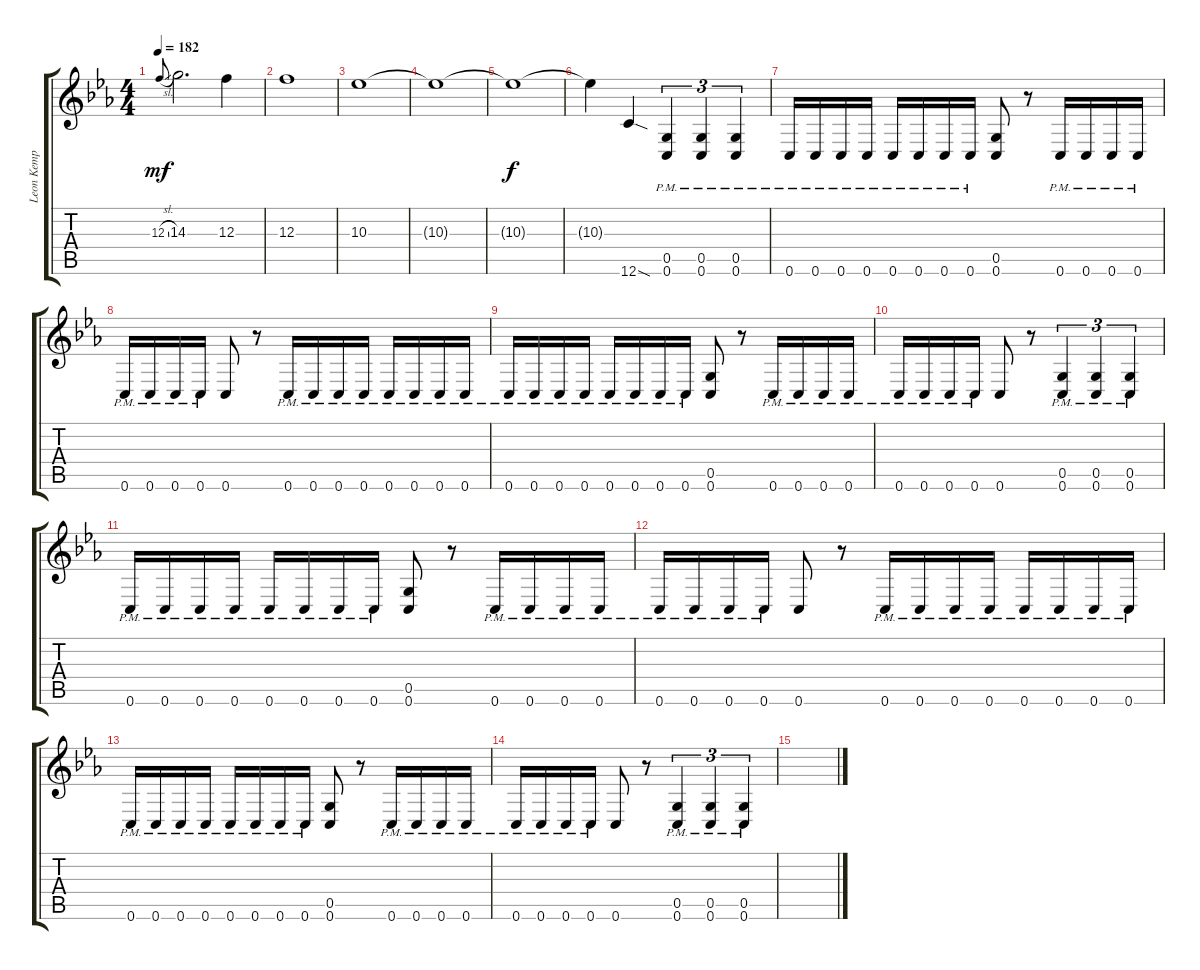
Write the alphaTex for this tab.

\track ("Leon Kemp" "Leon Kemp") {instrument distortionguitar}
\staff {score tabs}
\tuning (D4 A3 F3 C3 G2 C2) {hide}
\ts (4 4)
\tempo 182
\clef g2
\ks eb
12.3{sl}.8{gr onbeat dy mf} 14.3.2{d} 12.3.4 |
12.3.1 |
10.3.1 |
10.3{t}.1 |
10.3{t}.1{dy f} |
10.3{t}.4 12.6{sod}.4 (0.5{pm} 0.6{pm}).4{tu (3 2)} (0.5{pm} 0.6{pm}).4{tu (3 2)} (0.5{pm} 0.6{pm}).4{tu (3 2)} |
0.6{pm}.16 0.6{pm}.16 0.6{pm}.16 0.6{pm}.16 0.6{pm}.16 0.6{pm}.16 0.6{pm}.16 0.6{pm}.16 (0.5 0.6).8 r.8 0.6{pm}.16 0.6{pm}.16 0.6{pm}.16 0.6{pm}.16 |
0.6{pm}.16 0.6{pm}.16 0.6{pm}.16 0.6{pm}.16 0.6.8 r.8 0.6{pm}.16 0.6{pm}.16 0.6{pm}.16 0.6{pm}.16 0.6{pm}.16 0.6{pm}.16 0.6{pm}.16 0.6{pm}.16 |
0.6{pm}.16 0.6{pm}.16 0.6{pm}.16 0.6{pm}.16 0.6{pm}.16 0.6{pm}.16 0.6{pm}.16 0.6{pm}.16 (0.5 0.6).8 r.8 0.6{pm}.16 0.6{pm}.16 0.6{pm}.16 0.6{pm}.16 |
0.6{pm}.16 0.6{pm}.16 0.6{pm}.16 0.6{pm}.16 0.6.8 r.8 (0.5{pm} 0.6{pm}).4{tu (3 2)} (0.5{pm} 0.6{pm}).4{tu (3 2)} (0.5{pm} 0.6{pm}).4{tu (3 2)} |
0.6{pm}.16 0.6{pm}.16 0.6{pm}.16 0.6{pm}.16 0.6{pm}.16 0.6{pm}.16 0.6{pm}.16 0.6{pm}.16 (0.5 0.6).8 r.8 0.6{pm}.16 0.6{pm}.16 0.6{pm}.16 0.6{pm}.16 |
0.6{pm}.16 0.6{pm}.16 0.6{pm}.16 0.6{pm}.16 0.6.8 r.8 0.6{pm}.16 0.6{pm}.16 0.6{pm}.16 0.6{pm}.16 0.6{pm}.16 0.6{pm}.16 0.6{pm}.16 0.6{pm}.16 |
0.6{pm}.16 0.6{pm}.16 0.6{pm}.16 0.6{pm}.16 0.6{pm}.16 0.6{pm}.16 0.6{pm}.16 0.6{pm}.16 (0.5 0.6).8 r.8 0.6{pm}.16 0.6{pm}.16 0.6{pm}.16 0.6{pm}.16 |
0.6{pm}.16 0.6{pm}.16 0.6{pm}.16 0.6{pm}.16 0.6.8 r.8 (0.5{pm} 0.6{pm}).4{tu (3 2)} (0.5{pm} 0.6{pm}).4{tu (3 2)} (0.5{pm} 0.6{pm}).4{tu (3 2)} |
\ks cminor
